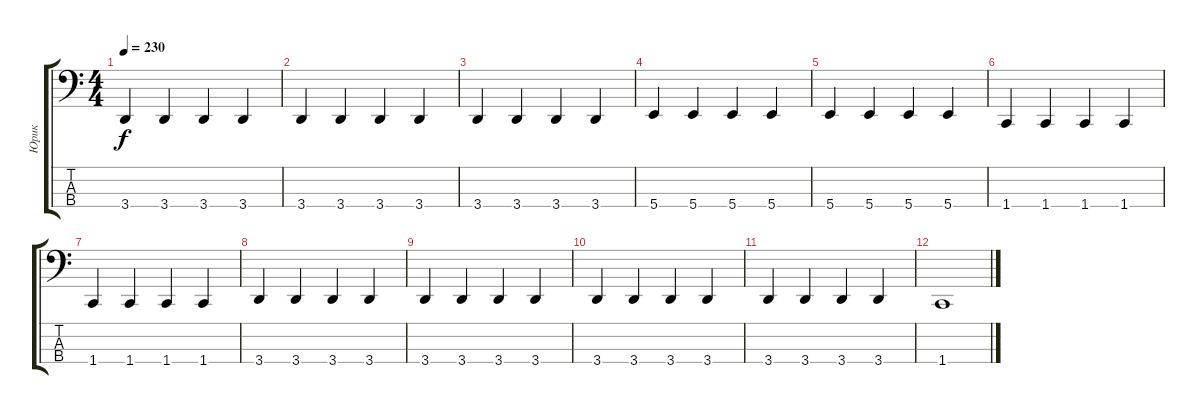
\track ("Юрик" "Юрик") {instrument acousticbass}
\staff {score tabs}
\tuning (E2 B1 Gb1 B0) {hide}
\ts (4 4)
\tempo 230
\clef f4
\ks c
3.4.4{dy f} 3.4.4 3.4.4 3.4.4 |
3.4.4 3.4.4 3.4.4 3.4.4 |
3.4.4 3.4.4 3.4.4 3.4.4 |
5.4.4 5.4.4 5.4.4 5.4.4 |
5.4.4 5.4.4 5.4.4 5.4.4 |
1.4.4 1.4.4 1.4.4 1.4.4 |
1.4.4 1.4.4 1.4.4 1.4.4 |
3.4.4 3.4.4 3.4.4 3.4.4 |
3.4.4 3.4.4 3.4.4 3.4.4 |
3.4.4 3.4.4 3.4.4 3.4.4 |
3.4.4 3.4.4 3.4.4 3.4.4 |
1.4.1
